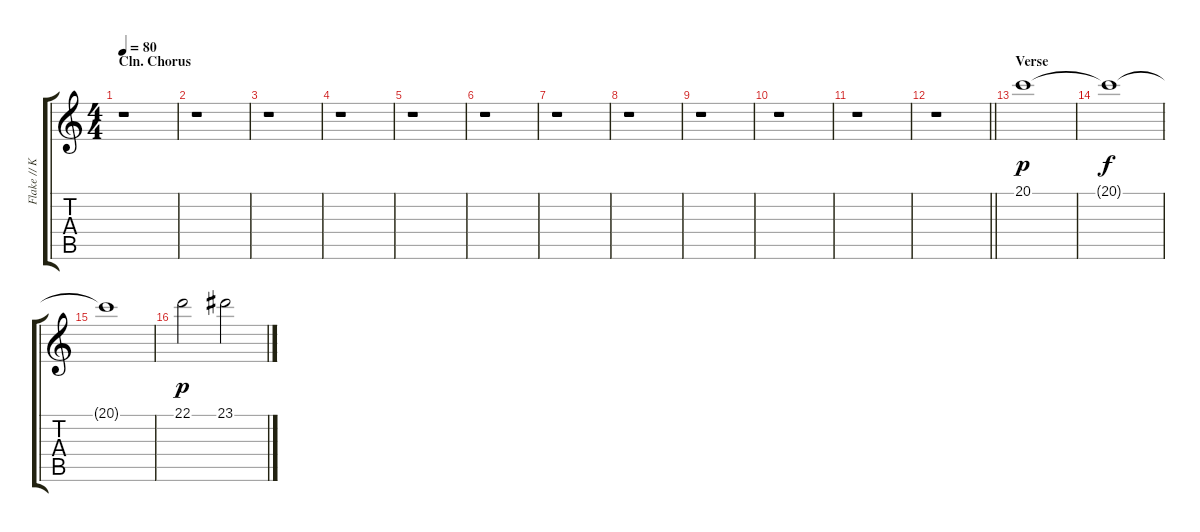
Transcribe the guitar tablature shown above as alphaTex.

\track ("Flake // Keys" "Flake // K") {instrument electricgrandpiano}
\staff {score tabs}
\tuning (E4 B3 G3 D3 A2 E2) {hide}
\ts (4 4)
\section ("" "Cln. Chorus")
\tempo 80
\clef g2
\ks c
r.1{dy p} |
r.1 |
r.1 |
r.1 |
r.1 |
r.1 |
r.1 |
r.1 |
r.1 |
r.1 |
r.1 |
\barLineRight lightlight
r.1 |
\section ("" "Verse")
20.1.1 |
20.1{t}.1{dy f} |
20.1{t}.1 |
22.1.2{dy p} 23.1.2
